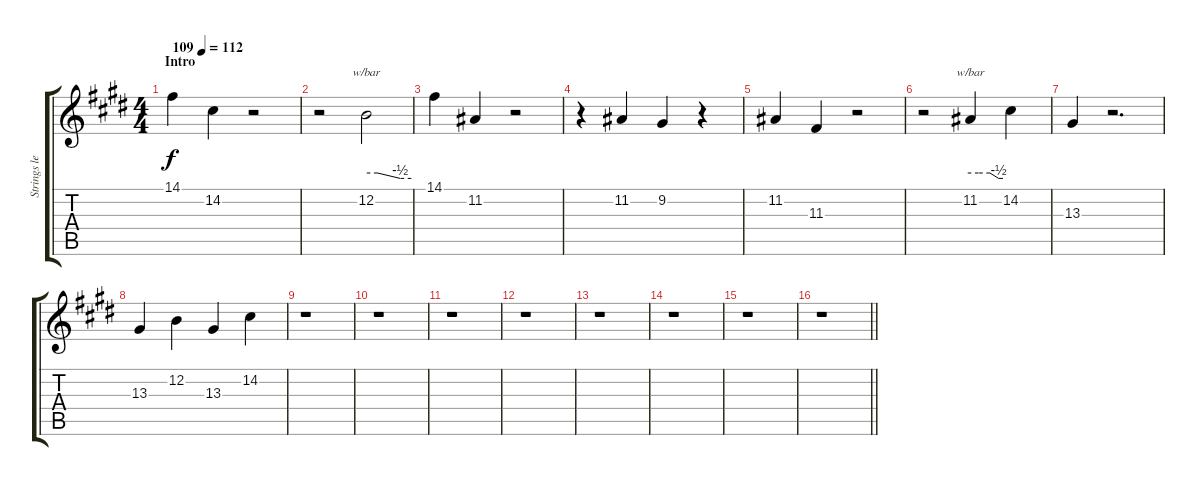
\track ("Strings lead" "Strings le") {instrument viola}
\staff {score tabs}
\tuning (E4 B3 G3 D3 A2 E2) {hide}
\ts (4 4)
\section ("" "Intro")
\tempo (112 "109")
\clef g2
\ks e
14.1.4{dy f instrument viola} 14.2.4 r.2 |
r.2 12.2.2{tbe (custom default 0 0 15 0 45 -2 60 -2)} |
14.1.4 11.2.4 r.2 |
r.4 11.2.4 9.2.4 r.4 |
11.2.4 11.3.4 r.2 |
r.2 11.2.4{tbe (custom default 0 0 15 0 36 0 52 -2 60 -2)} 14.2.4 |
13.3.4 r.2{d} |
13.3.4 12.2.4 13.3.4 14.2.4 |
r.1 |
r.1 |
r.1 |
r.1 |
r.1 |
r.1 |
r.1 |
\barLineRight lightlight
r.1
